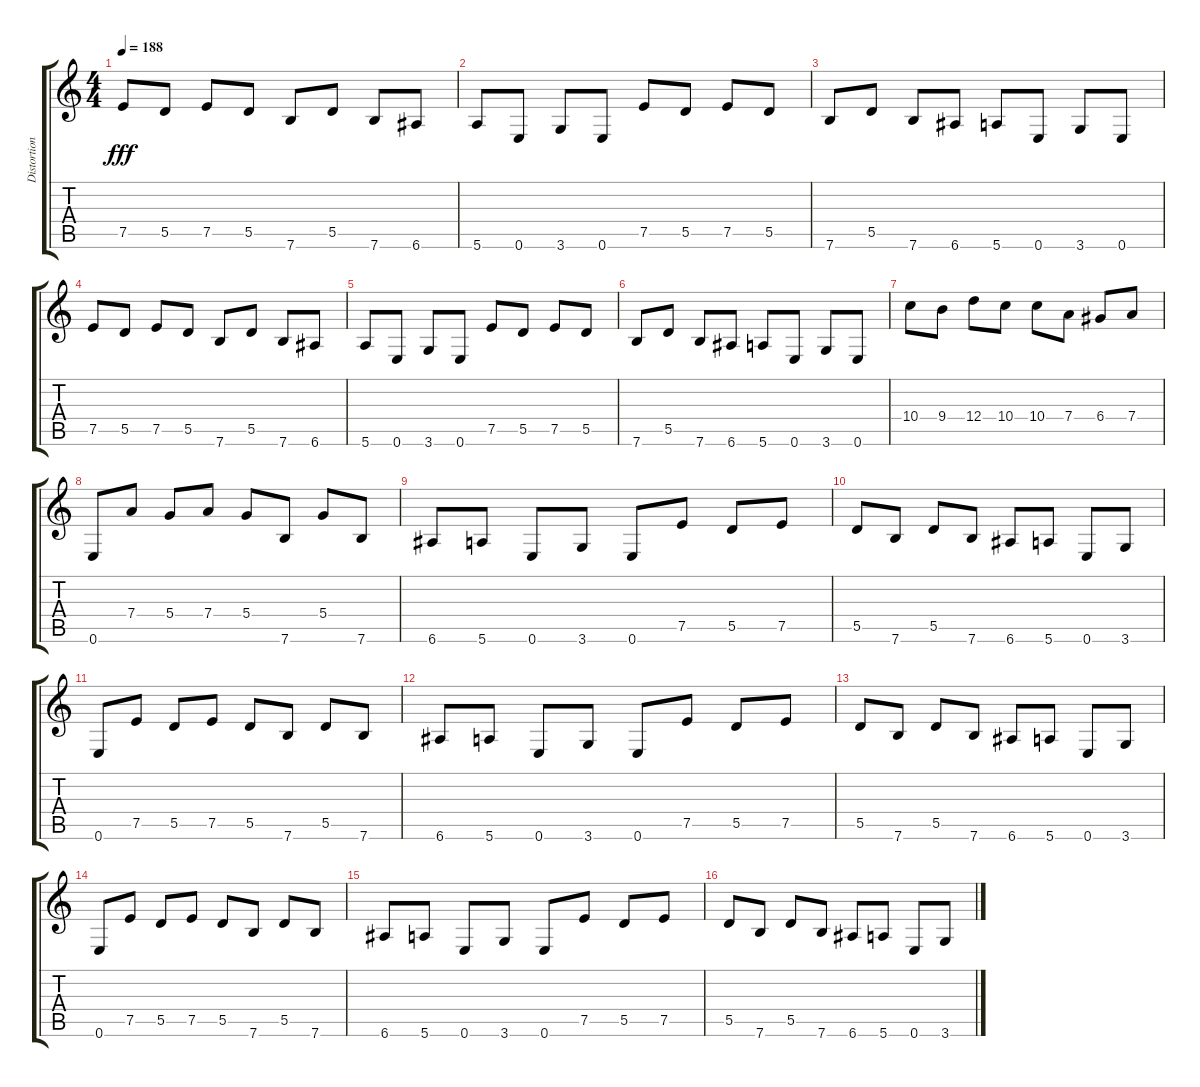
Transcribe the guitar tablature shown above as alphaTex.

\track ("Distortion Guitar" "Distortion") {instrument distortionguitar}
\staff {score tabs}
\tuning (E4 B3 G3 D3 A2 E2) {hide}
\ts (4 4)
\tempo 188
\clef g2
\ks c
7.5.8{dy fff} 5.5.8 7.5.8 5.5.8 7.6.8 5.5.8 7.6.8 6.6.8 |
5.6.8 0.6.8 3.6.8 0.6.8 7.5.8 5.5.8 7.5.8 5.5.8 |
7.6.8 5.5.8 7.6.8 6.6.8 5.6.8 0.6.8 3.6.8 0.6.8 |
7.5.8 5.5.8 7.5.8 5.5.8 7.6.8 5.5.8 7.6.8 6.6.8 |
5.6.8 0.6.8 3.6.8 0.6.8 7.5.8 5.5.8 7.5.8 5.5.8 |
7.6.8 5.5.8 7.6.8 6.6.8 5.6.8 0.6.8 3.6.8 0.6.8 |
10.4.8 9.4.8 12.4.8 10.4.8 10.4.8 7.4.8 6.4.8 7.4.8 |
0.6.8 7.4.8 5.4.8 7.4.8 5.4.8 7.6.8 5.4.8 7.6.8 |
6.6.8 5.6.8 0.6.8 3.6.8 0.6.8 7.5.8 5.5.8 7.5.8 |
5.5.8 7.6.8 5.5.8 7.6.8 6.6.8 5.6.8 0.6.8 3.6.8 |
0.6.8 7.5.8 5.5.8 7.5.8 5.5.8 7.6.8 5.5.8 7.6.8 |
6.6.8 5.6.8 0.6.8 3.6.8 0.6.8 7.5.8 5.5.8 7.5.8 |
5.5.8 7.6.8 5.5.8 7.6.8 6.6.8 5.6.8 0.6.8 3.6.8 |
0.6.8 7.5.8 5.5.8 7.5.8 5.5.8 7.6.8 5.5.8 7.6.8 |
6.6.8 5.6.8 0.6.8 3.6.8 0.6.8 7.5.8 5.5.8 7.5.8 |
5.5.8 7.6.8 5.5.8 7.6.8 6.6.8 5.6.8 0.6.8 3.6.8
